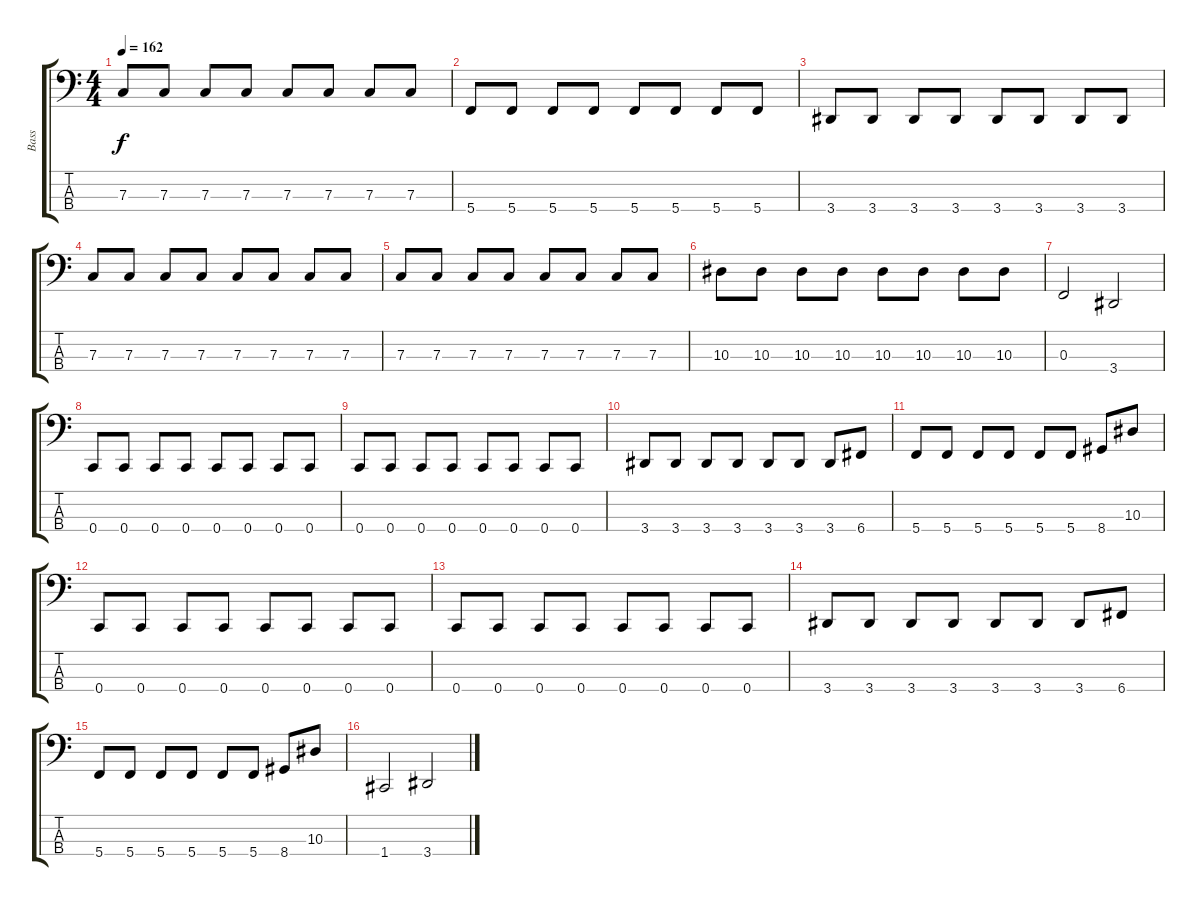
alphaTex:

\track ("Bass" "Bass") {instrument electricbasspick}
\staff {score tabs}
\tuning (Eb2 Bb1 F1 C1) {hide}
\ts (4 4)
\tempo 162
\clef f4
\ks c
7.3.8{dy f} 7.3.8 7.3.8 7.3.8 7.3.8 7.3.8 7.3.8 7.3.8 |
5.4.8 5.4.8 5.4.8 5.4.8 5.4.8 5.4.8 5.4.8 5.4.8 |
3.4.8 3.4.8 3.4.8 3.4.8 3.4.8 3.4.8 3.4.8 3.4.8 |
7.3.8 7.3.8 7.3.8 7.3.8 7.3.8 7.3.8 7.3.8 7.3.8 |
7.3.8 7.3.8 7.3.8 7.3.8 7.3.8 7.3.8 7.3.8 7.3.8 |
10.3.8 10.3.8 10.3.8 10.3.8 10.3.8 10.3.8 10.3.8 10.3.8 |
0.3.2 3.4.2 |
0.4.8 0.4.8 0.4.8 0.4.8 0.4.8 0.4.8 0.4.8 0.4.8 |
0.4.8 0.4.8 0.4.8 0.4.8 0.4.8 0.4.8 0.4.8 0.4.8 |
3.4.8 3.4.8 3.4.8 3.4.8 3.4.8 3.4.8 3.4.8 6.4.8 |
5.4.8 5.4.8 5.4.8 5.4.8 5.4.8 5.4.8 8.4.8 10.3.8 |
0.4.8 0.4.8 0.4.8 0.4.8 0.4.8 0.4.8 0.4.8 0.4.8 |
0.4.8 0.4.8 0.4.8 0.4.8 0.4.8 0.4.8 0.4.8 0.4.8 |
3.4.8 3.4.8 3.4.8 3.4.8 3.4.8 3.4.8 3.4.8 6.4.8 |
5.4.8 5.4.8 5.4.8 5.4.8 5.4.8 5.4.8 8.4.8 10.3.8 |
1.4.2 3.4.2
